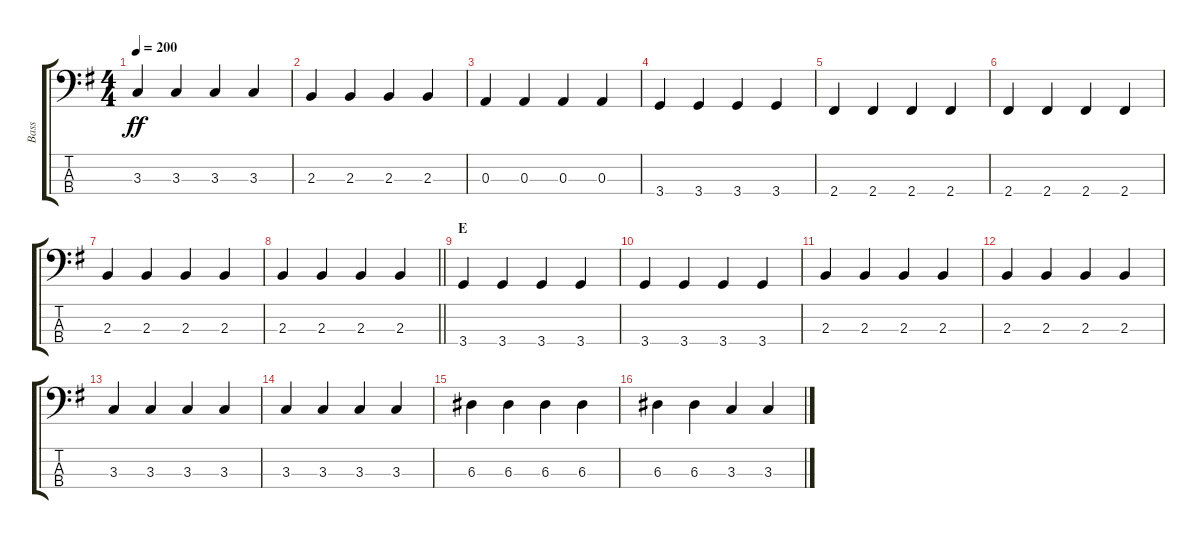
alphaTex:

\track ("Bass" "Bass") {instrument electricbassfinger}
\staff {score tabs}
\tuning (G2 D2 A1 E1) {hide}
\ts (4 4)
\tempo 200
\clef f4
\ks g
3.3.4{dy ff} 3.3.4 3.3.4 3.3.4 |
2.3.4 2.3.4 2.3.4 2.3.4 |
0.3.4 0.3.4 0.3.4 0.3.4 |
3.4.4 3.4.4 3.4.4 3.4.4 |
2.4.4 2.4.4 2.4.4 2.4.4 |
2.4.4 2.4.4 2.4.4 2.4.4 |
2.3.4 2.3.4 2.3.4 2.3.4 |
\barLineRight lightlight
2.3.4 2.3.4 2.3.4 2.3.4 |
\section ("" "E")
3.4.4 3.4.4 3.4.4 3.4.4 |
3.4.4 3.4.4 3.4.4 3.4.4 |
2.3.4 2.3.4 2.3.4 2.3.4 |
2.3.4 2.3.4 2.3.4 2.3.4 |
3.3.4 3.3.4 3.3.4 3.3.4 |
3.3.4 3.3.4 3.3.4 3.3.4 |
6.3.4 6.3.4 6.3.4 6.3.4 |
6.3.4 6.3.4 3.3.4 3.3.4
